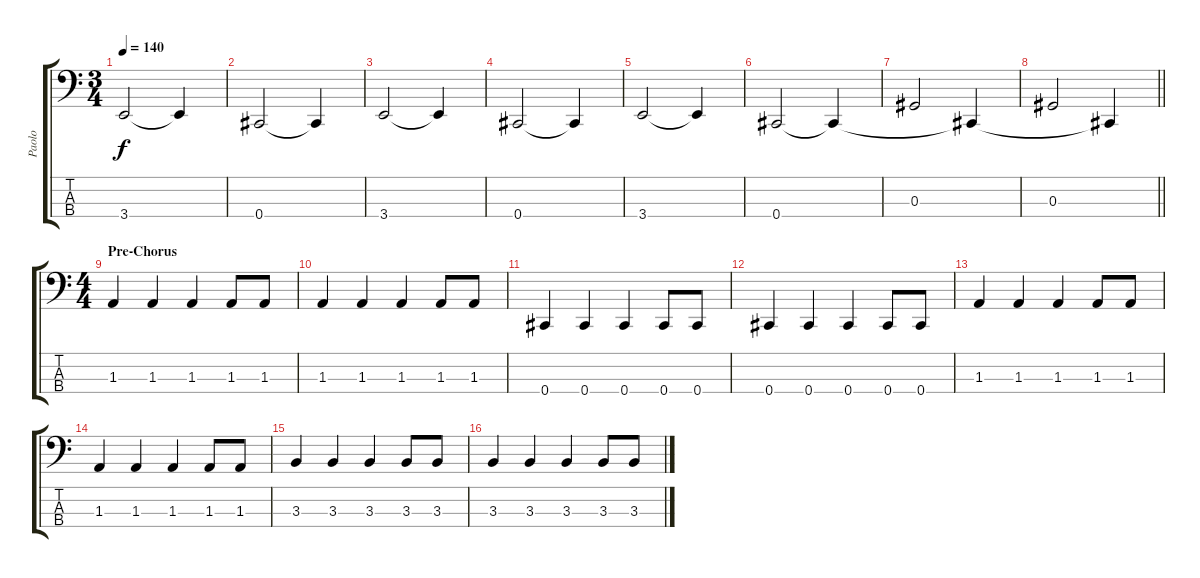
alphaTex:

\track ("Paolo" "Paolo") {instrument electricbasspick}
\staff {score tabs}
\tuning (Gb2 Db2 Ab1 Db1) {hide}
\ts (3 4)
\tempo 140
\clef f4
\ks c
3.4.2{dy f} 3.4{t}.4 |
0.4.2 0.4{t}.4 |
3.4.2 3.4{t}.4 |
0.4.2 0.4{t}.4 |
3.4.2 3.4{t}.4 |
0.4.2 0.4{t}.4 |
0.3.2 0.4{t}.4 |
\barLineRight lightlight
0.3.2 0.4{t}.4 |
\ts (4 4)
\section ("" "Pre-Chorus")
1.3.4 1.3.4 1.3.4 1.3.8 1.3.8 |
1.3.4 1.3.4 1.3.4 1.3.8 1.3.8 |
0.4.4 0.4.4 0.4.4 0.4.8 0.4.8 |
0.4.4 0.4.4 0.4.4 0.4.8 0.4.8 |
1.3.4 1.3.4 1.3.4 1.3.8 1.3.8 |
1.3.4 1.3.4 1.3.4 1.3.8 1.3.8 |
3.3.4 3.3.4 3.3.4 3.3.8 3.3.8 |
3.3.4 3.3.4 3.3.4 3.3.8 3.3.8
